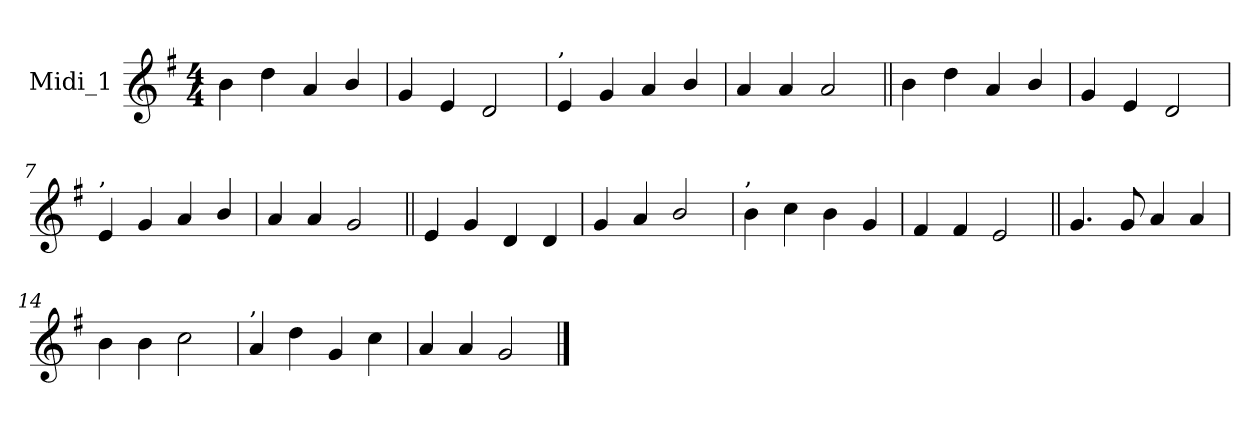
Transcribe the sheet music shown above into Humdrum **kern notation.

**kern
*part1
*staff1
*I"Midi_1
*clefG2
*k[f#]
*G:
*M4/4
=1
4b
4dd
4a
4b/
=2
4g/
4e/
2d/
=3
!LO:TX:a:t=,
4e/
4g/
4a/
4b/
=4
4a
4a
2a
!!LO:LB:g=z
=5||
4b
4dd
4a
4b/
=6
4g/
4e/
2d/
=7
!LO:TX:a:t=,
4e/
4g/
4a/
4b/
=8
4a
4a
2g
!!LO:LB:g=z
=9||
4e
4g
4d
4d
=10
4g
4a
2b/
=11
!LO:TX:a:t=,
4b
4cc
4b
4g
=12
4f#
4f#
2e
!!LO:LB:g=z
=13||
4.g
8g
4a
4a
=14
4b
4b
2cc
=15
!LO:TX:a:t=,
4a
4dd
4g
4cc
=16
4a
4a
2g
==
*-
